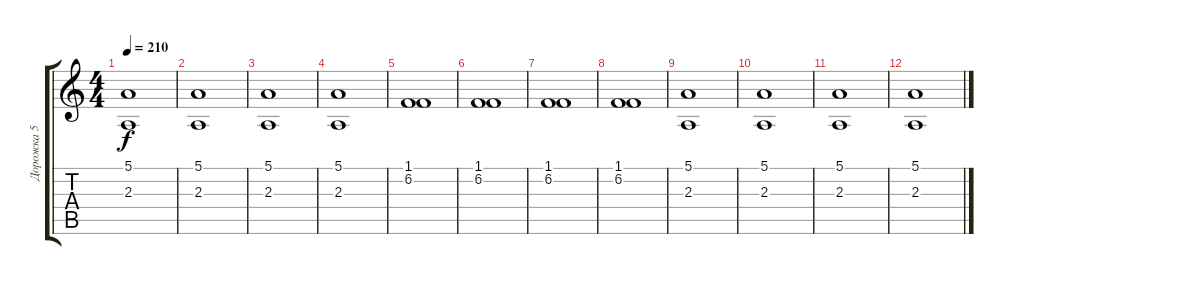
\track ("Дорожка 5" "Дорожка 5") {instrument stringensemble1}
\staff {score tabs}
\tuning (E4 B3 G3 D3 A2 E2) {hide}
\ts (4 4)
\tempo 210
\clef g2
\ks c
(5.1 2.3).1{dy f volume 10 instrument stringensemble1} |
(5.1 2.3).1 |
(5.1 2.3).1 |
(5.1 2.3).1 |
(1.1 6.2).1 |
(1.1 6.2).1 |
(1.1 6.2).1 |
(1.1 6.2).1 |
(5.1 2.3).1 |
(5.1 2.3).1 |
(5.1 2.3).1 |
(5.1 2.3).1
